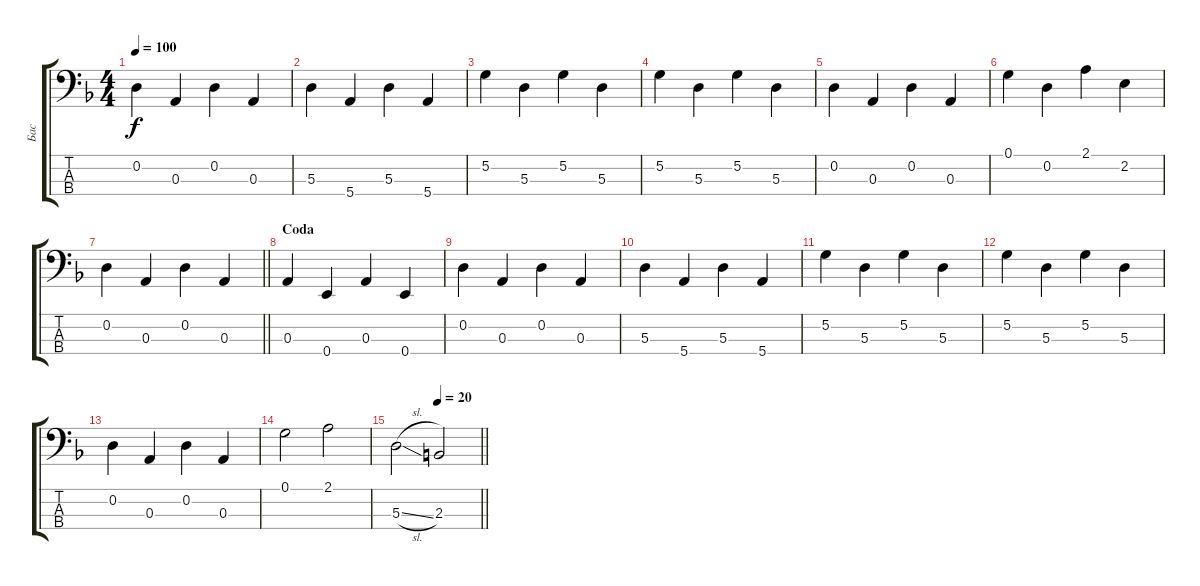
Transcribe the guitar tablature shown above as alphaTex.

\track ("Бас" "Бас") {instrument electricbasspick}
\staff {score tabs}
\tuning (G2 D2 A1 E1) {hide}
\ts (4 4)
\tempo 100
\clef f4
\ks dminor
0.2.4{dy f} 0.3.4 0.2.4 0.3.4 |
5.3.4 5.4.4 5.3.4 5.4.4 |
5.2.4 5.3.4 5.2.4 5.3.4 |
5.2.4 5.3.4 5.2.4 5.3.4 |
0.2.4 0.3.4 0.2.4 0.3.4 |
0.1.4 0.2.4 2.1.4 2.2.4 |
\barLineRight lightlight
0.2.4 0.3.4 0.2.4 0.3.4 |
\section ("" "Coda")
0.3.4 0.4.4 0.3.4 0.4.4 |
0.2.4 0.3.4 0.2.4 0.3.4 |
5.3.4 5.4.4 5.3.4 5.4.4 |
5.2.4 5.3.4 5.2.4 5.3.4 |
5.2.4 5.3.4 5.2.4 5.3.4 |
0.2.4 0.3.4 0.2.4 0.3.4 |
0.1.2 2.1.2 |
\tempo (20 0.5)
\barLineRight lightlight
5.3{sl}.2 2.3.2
